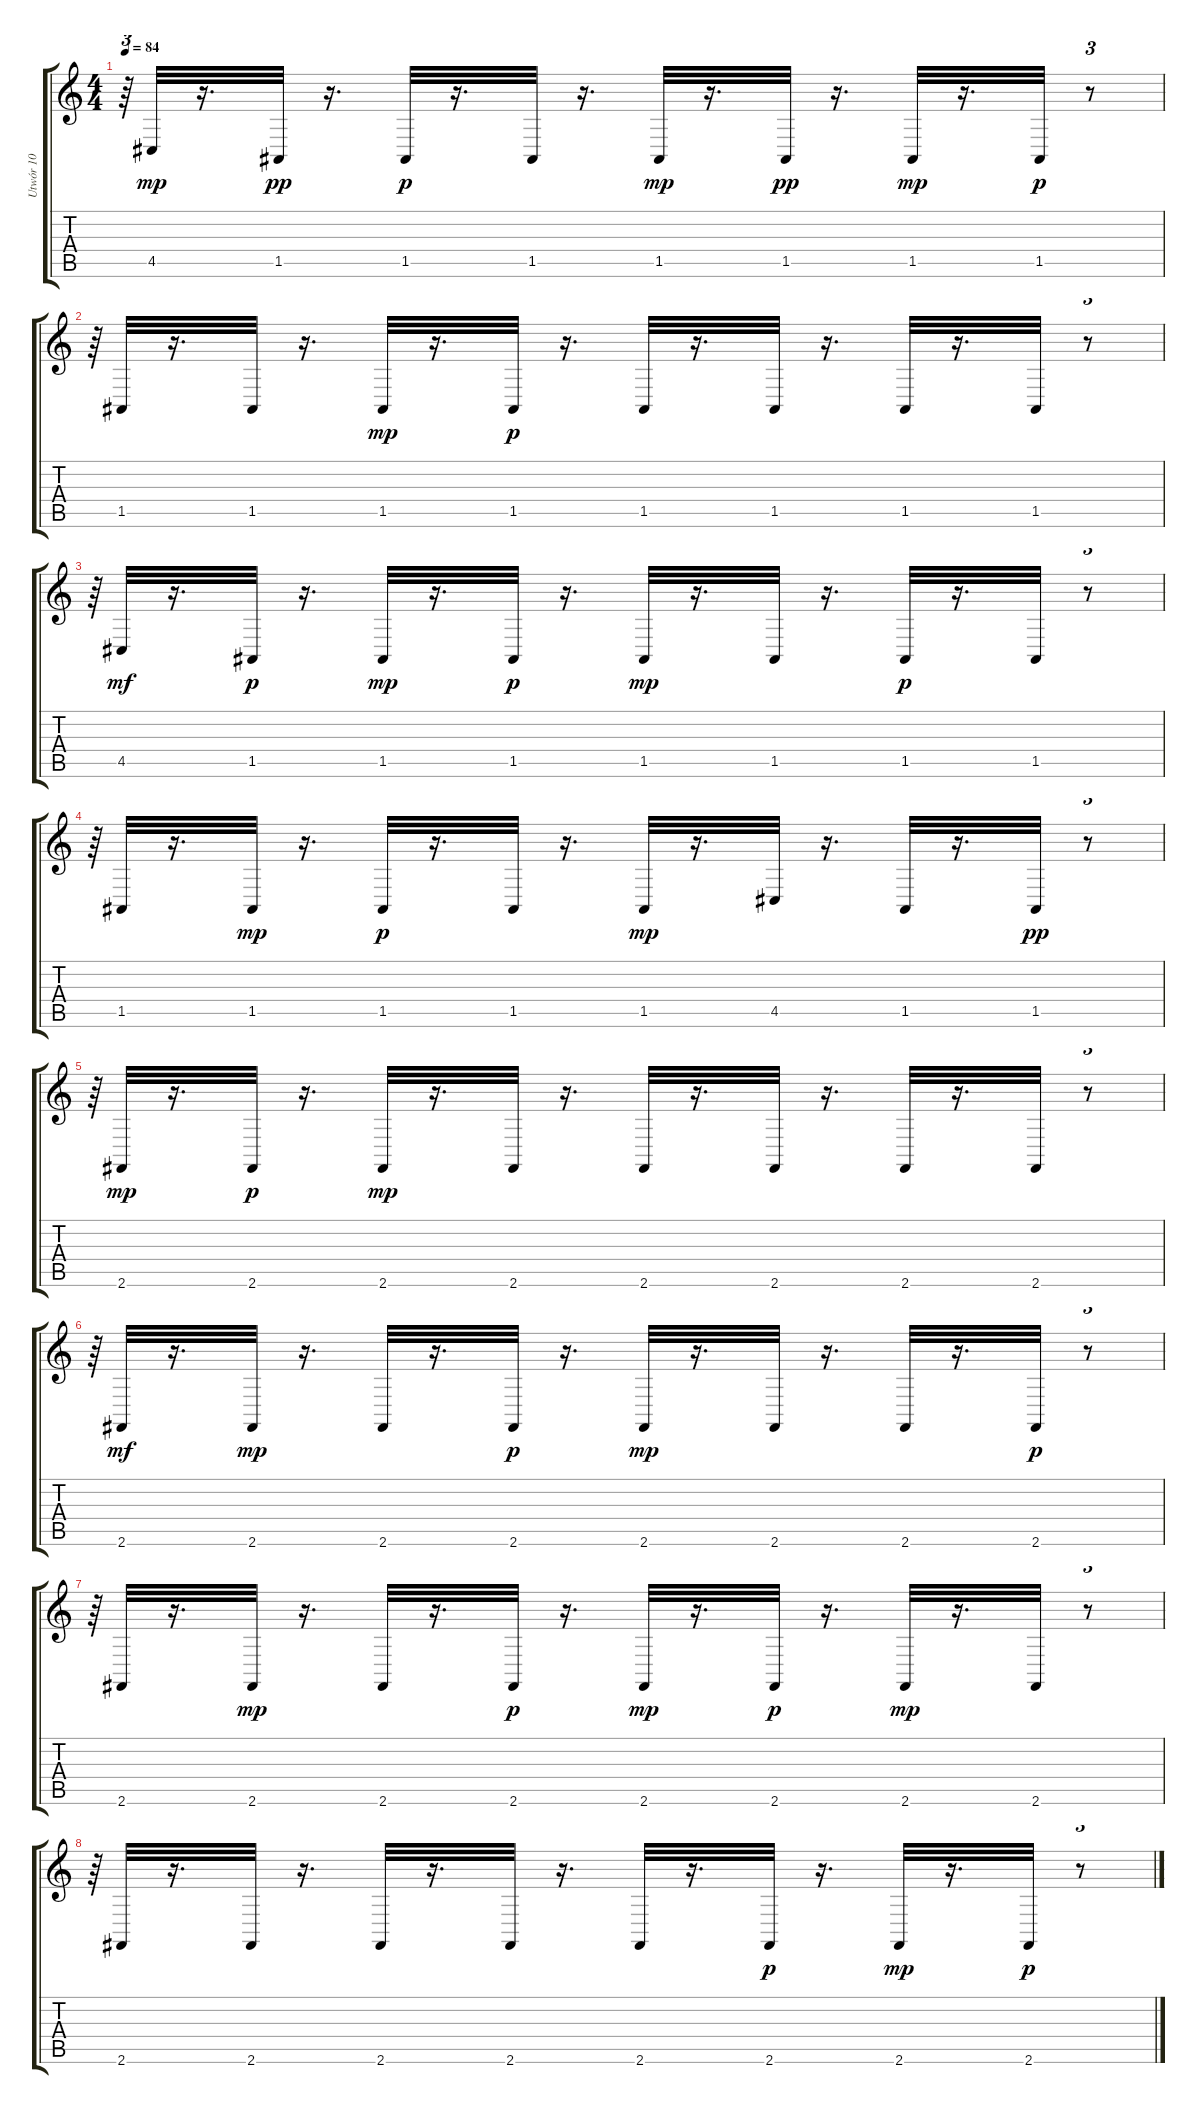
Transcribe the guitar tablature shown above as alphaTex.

\track ("Utwór 10" "Utwór 10") {instrument acousticgrandpiano}
\staff {score tabs}
\tuning (E4 B3 G3 D3 A2 E2) {hide}
\ts (4 4)
\tempo 84
\clef g2
\ks c
r.64{tu (3 2) dy f} 4.5.32{dy mp} r.16{d} 1.5.32{dy pp} r.16{d} 1.5.32{dy p} r.16{d} 1.5.32 r.16{d} 1.5.32{dy mp} r.16{d} 1.5.32{dy pp} r.16{d} 1.5.32{dy mp} r.16{d} 1.5.32{dy p} r.8{tu (3 2)} |
r.64{tu (3 2)} 1.5.32 r.16{d} 1.5.32 r.16{d} 1.5.32{dy mp} r.16{d} 1.5.32{dy p} r.16{d} 1.5.32 r.16{d} 1.5.32 r.16{d} 1.5.32 r.16{d} 1.5.32 r.8{tu (3 2)} |
r.64{tu (3 2)} 4.5.32{dy mf} r.16{d} 1.5.32{dy p} r.16{d} 1.5.32{dy mp} r.16{d} 1.5.32{dy p} r.16{d} 1.5.32{dy mp} r.16{d} 1.5.32 r.16{d} 1.5.32{dy p} r.16{d} 1.5.32 r.8{tu (3 2)} |
r.64{tu (3 2)} 1.5.32 r.16{d} 1.5.32{dy mp} r.16{d} 1.5.32{dy p} r.16{d} 1.5.32 r.16{d} 1.5.32{dy mp} r.16{d} 4.5.32 r.16{d} 1.5.32 r.16{d} 1.5.32{dy pp} r.8{tu (3 2)} |
r.64{tu (3 2)} 2.6.32{dy mp} r.16{d} 2.6.32{dy p} r.16{d} 2.6.32{dy mp} r.16{d} 2.6.32 r.16{d} 2.6.32 r.16{d} 2.6.32 r.16{d} 2.6.32 r.16{d} 2.6.32 r.8{tu (3 2)} |
r.64{tu (3 2)} 2.6.32{dy mf} r.16{d} 2.6.32{dy mp} r.16{d} 2.6.32 r.16{d} 2.6.32{dy p} r.16{d} 2.6.32{dy mp} r.16{d} 2.6.32 r.16{d} 2.6.32 r.16{d} 2.6.32{dy p} r.8{tu (3 2)} |
r.64{tu (3 2)} 2.6.32 r.16{d} 2.6.32{dy mp} r.16{d} 2.6.32 r.16{d} 2.6.32{dy p} r.16{d} 2.6.32{dy mp} r.16{d} 2.6.32{dy p} r.16{d} 2.6.32{dy mp} r.16{d} 2.6.32 r.8{tu (3 2)} |
r.64{tu (3 2)} 2.6.32 r.16{d} 2.6.32 r.16{d} 2.6.32 r.16{d} 2.6.32 r.16{d} 2.6.32 r.16{d} 2.6.32{dy p} r.16{d} 2.6.32{dy mp} r.16{d} 2.6.32{dy p} r.8{tu (3 2)}
